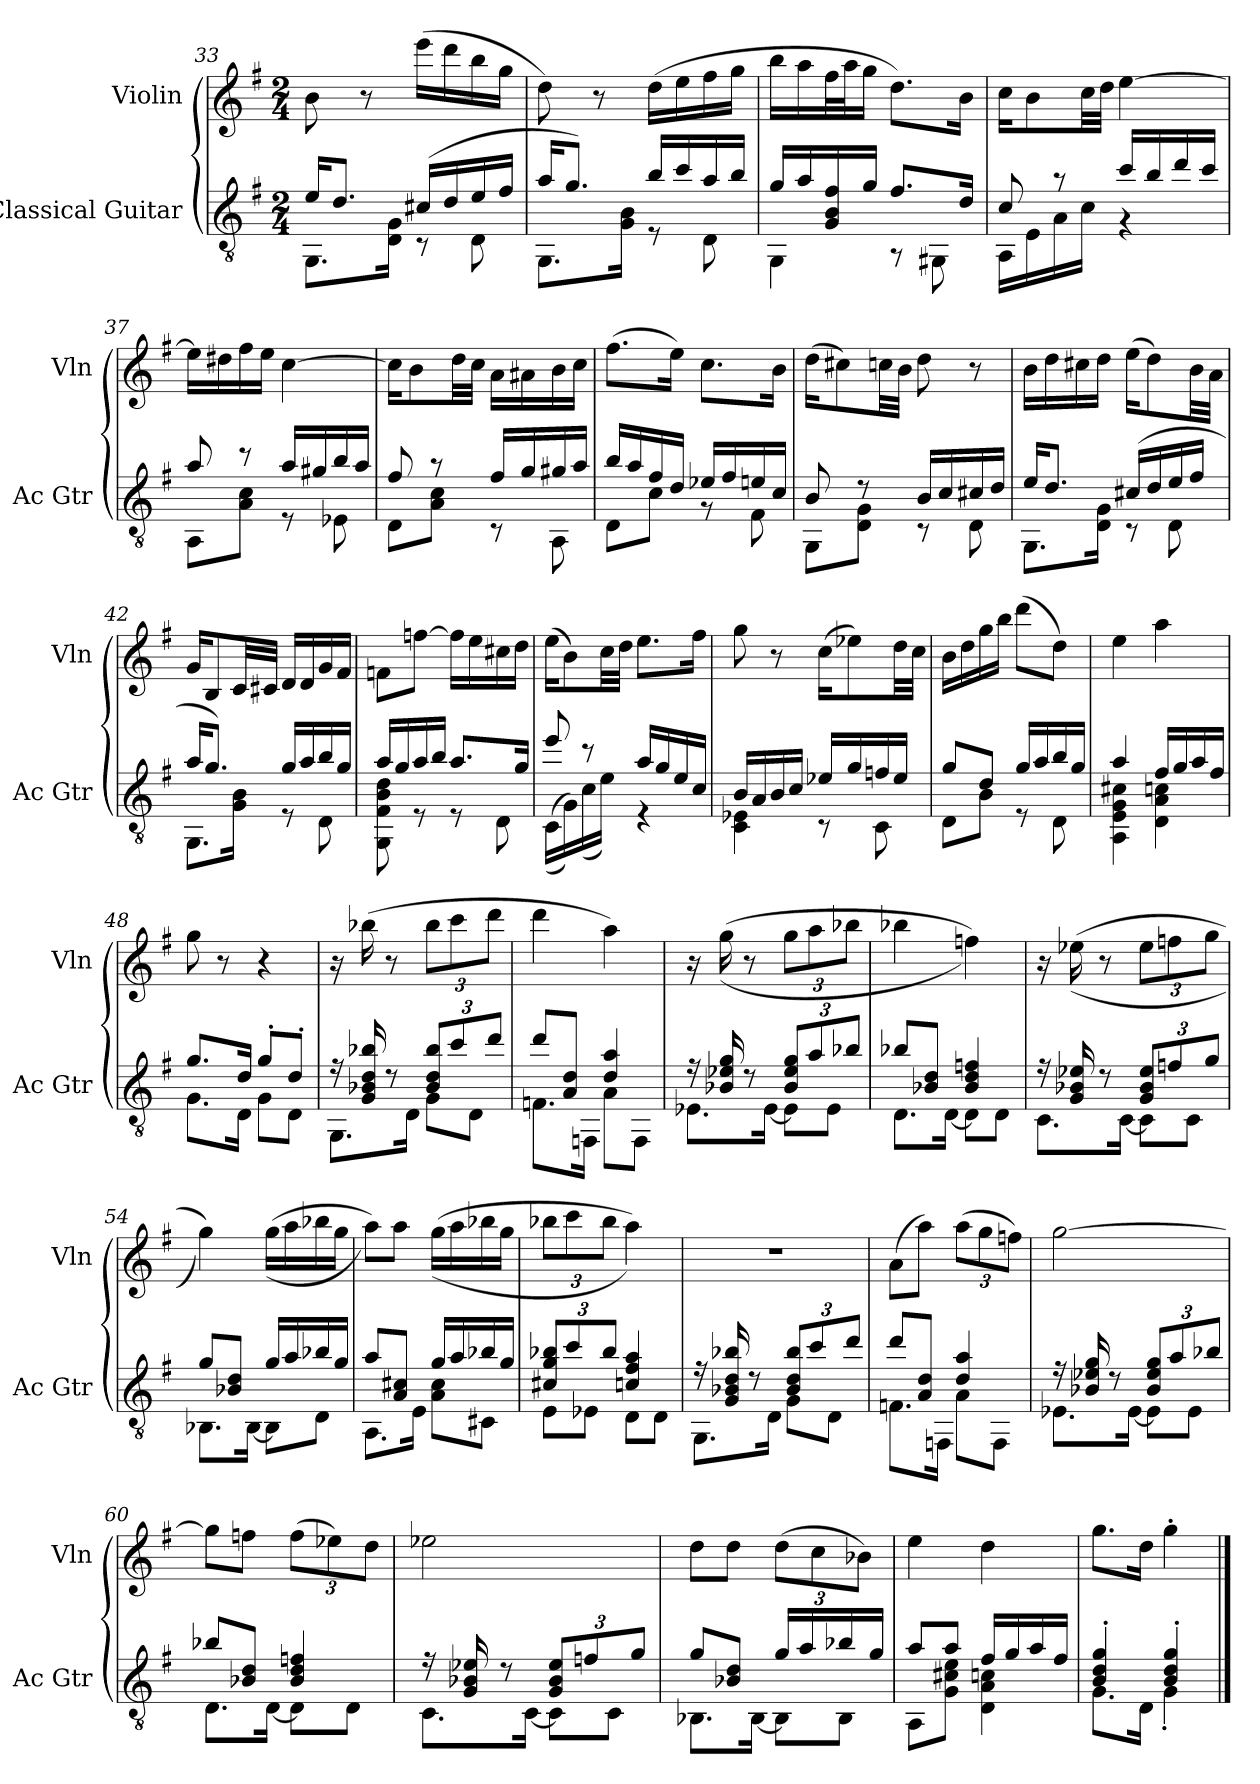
**kern	**kern
*part2	*part1
*staff2	*staff1
*I"Classical Guitar	*I"Violin
*I'Ac Gtr	*I'Vln
*clefGv2	*clefG2
*k[f#]	*k[f#]
*M2/4	*M2/4
=33	=33
*^	*
16e/KL	8.GG\L	8b\
8.d/J	.	.
.	.	8r
.	16D\ 16G\Jk	.
(16c#X/LL	8r	(16eee\LL
16d/	.	16ddd\
16e/	8D\	16bb\
16f#/JJ	.	16gg\JJ
!!LO:LB:g=z
=34	=34	=34
16a/KL	8.GG\L	8dd\)
8.g/J)	.	.
.	.	8r
.	16G\ 16B\Jk	.
16b/LL	8r	(16dd\LL
16cc/	.	16ee\
16a/	8D\	16ff#\
16b/JJ	.	16gg\JJ
=35	=35	=35
16g/LL	4GG\	16bb\LL
16a/	.	16aa\
16G/ 16B/ 16f#/	.	32ff#\L
.	.	32aa\J
16g/JJ	.	16gg\JJ
8.f#/L	8r	8.dd\L)
.	8GG#X\	.
16d/Jk	.	16b\Jk
=36	=36	=36
8c/	16AA\LL	16cc\KL
.	16E\	8b\
8r	16A\	.
.	16c\JJ	32cc\LL
.	.	32dd\JJJ
16cc/LL	4r	[4ee\
16b/	.	.
16dd/	.	.
16cc/JJ	.	.
=37	=37	=37
8a/	8AA\L	16ee\LL]
.	.	16dd#X\
8r	8A\ 8c\J	16ff#\
.	.	16ee\JJ
16a/LL	8r	[4cc\
16g#X/	.	.
16b/	8E-X\	.
16a/JJ	.	.
!!LO:LB:g=z
=38	=38	=38
8f#/	8D\L	16cc\KL]
.	.	8b\
8r	8A\ 8c\J	.
.	.	32dd\LL
.	.	32cc\JJJ
16f#/LL	8r	16a\LL
16g/	.	16a#X\
16g#X/	8AA\	16b\
16a/JJ	.	16cc\JJ
=39	=39	=39
16b/LL	8D\L	(8.ff#\L
16a/	.	.
16f#/	8c\J	.
16d/JJ	.	16ee\Jk)
16e-X/LL	8r	8.cc\L
16f#/	.	.
16en/	8F#\	.
16c/JJ	.	16b\Jk
=40	=40	=40
8B/	8GG\L	(16dd\KL
.	.	8cc#X\)
8r	8D\ 8G\J	.
.	.	32ccn\LL
.	.	32b\JJJ
16B/LL	8r	8dd\
16c/	.	.
16c#X/	8D\	8r
16d/JJ	.	.
=41	=41	=41
16e/KL	8.GG\L	16b\LL
8.d/J	.	16dd\
.	.	16cc#X\
.	16D\ 16G\Jk	16dd\JJ
(16c#X/LL	8r	(16ee\KL
16d/	.	8dd\)
16e/	8D\	.
16f#/JJ	.	32b\LL
.	.	32a\JJJ
!!LO:LB:g=z
=42	=42	=42
16a/KL	8.GG\L	16g/KL
8.g/J)	.	8B/
.	16G\ 16B\Jk	32c/LL
.	.	32c#X/JJJ
16g/LL	8r	16d/LL
16a/	.	16d/
16b/	8D\	16g/
16g/JJ	.	16f#/JJ
=43	=43	=43
16a/LL	8GG\ 8F#\ 8B\ 8d\	8fn\L
16g/	.	.
16a/	8r	[8ffn\J
16b/JJ	.	.
8.a/L	8r	16ff\LL]
.	.	16ee\
.	8D\	16cc#X\
16g/Jk	.	16dd\JJ
=44	=44	=44
8ee/	((16C\LL	(16ee\KL
.	16G\))	8b\)
8r	(16c\	.
.	16e\JJ)	32cc\LL
.	.	32dd\JJJ
16a/LL	4r	8.ee\L
16g/	.	.
16e/	.	.
16c/JJ	.	16ff#\Jk
=45	=45	=45
16B/LL	4C\ 4E-X\	8gg\
16A/	.	.
16B/	.	8r
16c/JJ	.	.
16e-X/LL	8r	(16cc\KL
16g/	.	8ee-X\)
16fn/	8C\	.
16e-/JJ	.	32dd\LL
.	.	32cc\JJJ
!!LO:LB:g=z
=46	=46	=46
8g/L	8D\L	16b\LL
.	.	16dd\
8d/J	8B\J	16gg\
.	.	16bb\JJ
16g/LL	8r	(8ddd\L
16a/	.	.
16b/	8D\	8dd\J)
16g/JJ	.	.
=47	=47	=47
4a/	4AA\ 4E\ 4G\ 4c#X\	4ee\
16f#/LL	4D\ 4A\ 4cn\	4aa\
16g/	.	.
16a/	.	.
16f#/JJ	.	.
=48	=48	=48
8.g/L	8.G\L	8gg\
.	.	8r
16d/Jk	16D\Jk	.
8g'/L	8G\L	4r
8d'/J	8D\J	.
=49	=49	=49
16r	8.GG\L	16r
16G/ 16B-X/ 16d/ 16b-X/	.	(16bb-X\
8r	.	8r
.	16D\Jk	.
*Xbrackettup	*	*Xbrackettup
12B-/ 12d/ 12b-/L	8G\L	12bb-\L
12cc/	.	12ccc\
.	8D\J	.
12dd/J	.	12ddd\J
=50	=50	=50
8dd/L	8.Fn\L	4ddd\
8A/ 8d/J	.	.
.	16FFn\Jk	.
4d/ 4a/	8A\L	4aa\)
.	8FF\J	.
!!LO:PB:g=z
=51	=51	=51
16r	8.E-X\L	16r
16B-X/ 16e-X/ 16g/	.	((16gg\
8r	.	8r
.	[16E-\Jk	.
12B-/ 12e-/ 12g/L	8E-\L]	12gg\L
12a/	.	12aa\
.	8E-\J	.
12b-X/J	.	12bb-X\J
=52	=52	=52
8b-X/L	8.D\L	4bb-X\
8B-X/ 8d/J	.	.
.	[16D\Jk	.
4B-/ 4d/ 4fn/	8D\L]	4ffn\))
.	8D\J	.
=53	=53	=53
16r	8.C\L	16r
16G/ 16B-X/ 16e-X/	.	((16ee-X\
8r	.	8r
.	[16C\Jk	.
12G/ 12B-/ 12e-/L	8C\L]	12ee-\L
12fn/	.	12ffn\
.	8C\J	.
12g/J	.	12gg\J
=54	=54	=54
8g/L	8.BB-X\L	4gg\))
8B-X/ 8d/J	.	.
.	[16BB-\Jk	.
16g/LL	8BB-\L]	((16gg\LL
16a/	.	16aa\
16b-X/	8D\J	16bb-X\
16g/JJ	.	16gg\JJ
!!LO:LB:g=z
=55	=55	=55
8a/L	8.AA\L	8aa\L))
8A/ 8c#X/J	.	8aa\J
.	16E\Jk	.
16g/LL	8A\ 8c#\L	((16gg\LL
16a/	.	16aa\
16b-X/	8C#X\J	16bb-X\
16g/JJ	.	16gg\JJ
=56	=56	=56
12c#X/ 12g/ 12b-X/L	8E\L	12bb-X\L
12cc/	.	12ccc\
.	8E-X\J	.
12b-/J	.	12bb-\J
4cn/ 4f#/ 4a/	8D\L	4aa\))
.	8D\J	.
=57	=57	=57
16r	8.GG\L	2r
16G/ 16B-X/ 16d/ 16b-X/	.	.
8r	.	.
.	16D\Jk	.
12B-/ 12d/ 12b-/L	8G\L	.
12cc/	.	.
.	8D\J	.
12dd/J	.	.
=58	=58	=58
8dd/L	8.Fn\L	(8a\L
8A/ 8d/J	.	8aa\J)
.	16FFn\Jk	.
4d/ 4a/	8A\L	(12aa\L
.	.	12gg\
.	8FF\J	.
.	.	12ffn\J)
!!LO:LB:g=z
=59	=59	=59
16r	8.E-X\L	[2gg\
16B-X/ 16e-X/ 16g/	.	.
8r	.	.
.	[16E-\Jk	.
12B-/ 12e-/ 12g/L	8E-\L]	.
12a/	.	.
.	8E-\J	.
12b-X/J	.	.
=60	=60	=60
8b-X/L	8.D\L	8gg\L]
8B-X/ 8d/J	.	8ffn\J
.	[16D\Jk	.
4B-/ 4d/ 4fn/	8D\L]	(12ff\L
.	.	12ee-X\)
.	8D\J	.
.	.	12dd\J
=61	=61	=61
16r	8.C\L	2ee-X\
16G/ 16B-X/ 16e-X/	.	.
8r	.	.
.	[16C\Jk	.
12G/ 12B-/ 12e-/L	8C\L]	.
12fn/	.	.
.	8C\J	.
12g/J	.	.
=62	=62	=62
8g/L	8.BB-X\L	8dd\L
8B-X/ 8d/J	.	8dd\J
.	[16BB-\Jk	.
16g/LL	8BB-\L]	(12dd\L
16a/	.	.
.	.	12cc\
16b-X/	8BB-\J	.
.	.	12b-X\J)
16g/JJ	.	.
!!LO:LB:g=z
=63	=63	=63
8a/L	8AA\L	4ee\
8a/J	8G\ 8c#X\ 8e\J	.
16f#/LL	4D\ 4A\ 4cn\	4dd\
16g/	.	.
16a/	.	.
16f#/JJ	.	.
=64	=64	=64
4B/' 4d/' 4g/'	8.G\L	8.gg\L
.	16D\Jk	16dd\Jk
4B/' 4d/' 4g/'	4G'\	4gg'\
*v	*v	*
==	==
*-	*-
